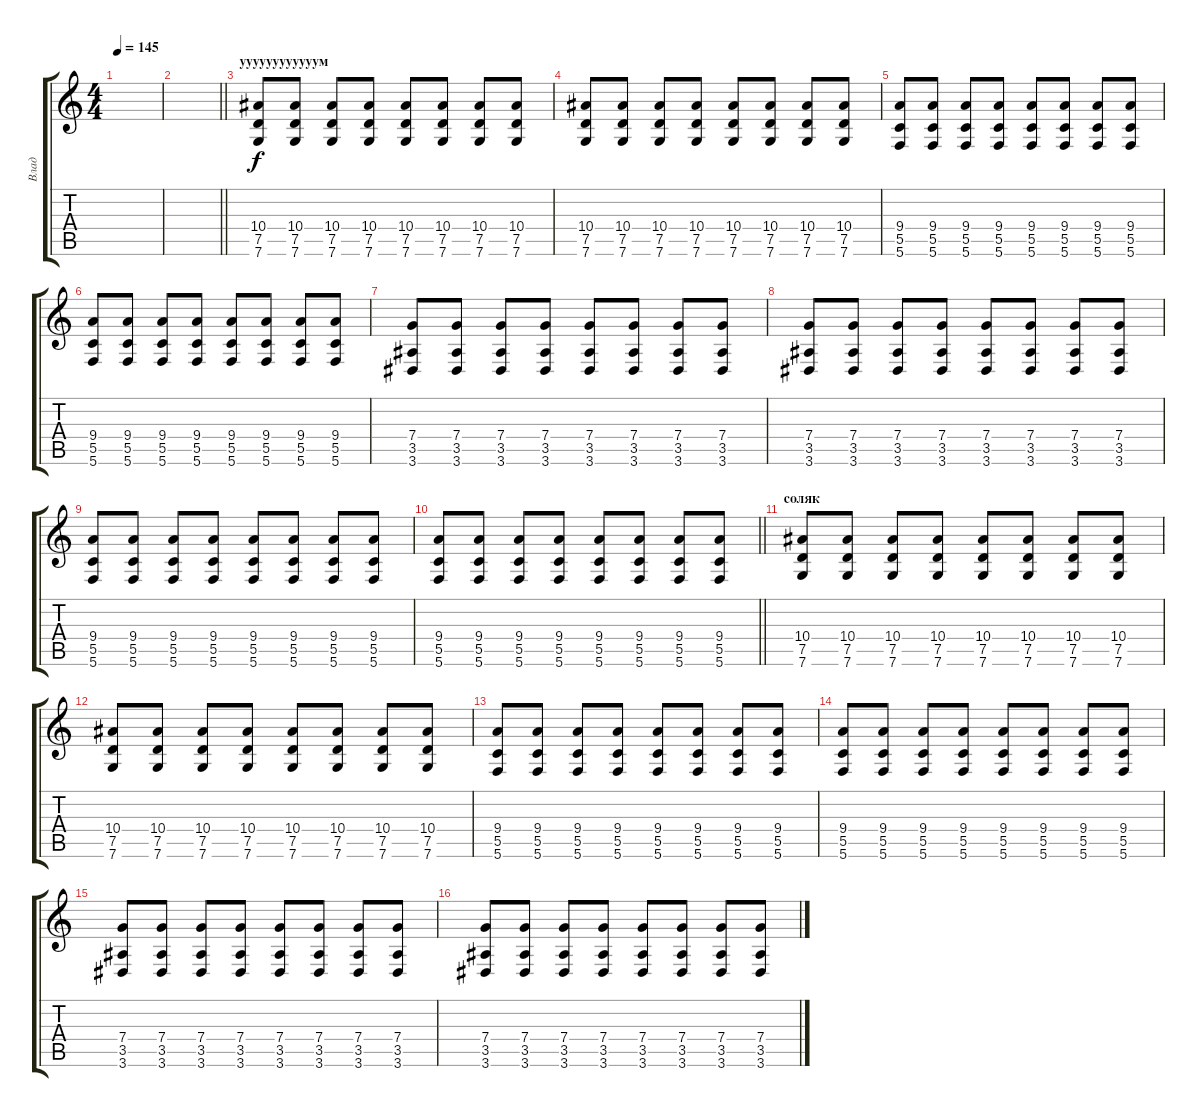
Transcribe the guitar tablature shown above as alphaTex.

\track ("Влад" "Влад") {instrument distortionguitar}
\staff {score tabs}
\tuning (D4 A3 F3 C3 G2 C2) {hide}
\ts (4 4)
\tempo 145
\clef g2
\ks c
|
\barLineRight lightlight
|
\section ("" "уууууууууууум")
(10.4 7.5 7.6).8 (10.4 7.5 7.6).8 (10.4 7.5 7.6).8 (10.4 7.5 7.6).8 (10.4 7.5 7.6).8 (10.4 7.5 7.6).8 (10.4 7.5 7.6).8 (10.4 7.5 7.6).8 |
(10.4 7.5 7.6).8 (10.4 7.5 7.6).8 (10.4 7.5 7.6).8 (10.4 7.5 7.6).8 (10.4 7.5 7.6).8 (10.4 7.5 7.6).8 (10.4 7.5 7.6).8 (10.4 7.5 7.6).8 |
(9.4 5.5 5.6).8 (9.4 5.5 5.6).8 (9.4 5.5 5.6).8 (9.4 5.5 5.6).8 (9.4 5.5 5.6).8 (9.4 5.5 5.6).8 (9.4 5.5 5.6).8 (9.4 5.5 5.6).8 |
(9.4 5.5 5.6).8 (9.4 5.5 5.6).8 (9.4 5.5 5.6).8 (9.4 5.5 5.6).8 (9.4 5.5 5.6).8 (9.4 5.5 5.6).8 (9.4 5.5 5.6).8 (9.4 5.5 5.6).8 |
(7.4 3.5 3.6).8 (7.4 3.5 3.6).8 (7.4 3.5 3.6).8 (7.4 3.5 3.6).8 (7.4 3.5 3.6).8 (7.4 3.5 3.6).8 (7.4 3.5 3.6).8 (7.4 3.5 3.6).8 |
(7.4 3.5 3.6).8 (7.4 3.5 3.6).8 (7.4 3.5 3.6).8 (7.4 3.5 3.6).8 (7.4 3.5 3.6).8 (7.4 3.5 3.6).8 (7.4 3.5 3.6).8 (7.4 3.5 3.6).8 |
(9.4 5.5 5.6).8 (9.4 5.5 5.6).8 (9.4 5.5 5.6).8 (9.4 5.5 5.6).8 (9.4 5.5 5.6).8 (9.4 5.5 5.6).8 (9.4 5.5 5.6).8 (9.4 5.5 5.6).8 |
\barLineRight lightlight
(9.4 5.5 5.6).8 (9.4 5.5 5.6).8 (9.4 5.5 5.6).8 (9.4 5.5 5.6).8 (9.4 5.5 5.6).8 (9.4 5.5 5.6).8 (9.4 5.5 5.6).8 (9.4 5.5 5.6).8 |
\section ("" "соляк")
(10.4 7.5 7.6).8 (10.4 7.5 7.6).8 (10.4 7.5 7.6).8 (10.4 7.5 7.6).8 (10.4 7.5 7.6).8 (10.4 7.5 7.6).8 (10.4 7.5 7.6).8 (10.4 7.5 7.6).8 |
(10.4 7.5 7.6).8 (10.4 7.5 7.6).8 (10.4 7.5 7.6).8 (10.4 7.5 7.6).8 (10.4 7.5 7.6).8 (10.4 7.5 7.6).8 (10.4 7.5 7.6).8 (10.4 7.5 7.6).8 |
(9.4 5.5 5.6).8 (9.4 5.5 5.6).8 (9.4 5.5 5.6).8 (9.4 5.5 5.6).8 (9.4 5.5 5.6).8 (9.4 5.5 5.6).8 (9.4 5.5 5.6).8 (9.4 5.5 5.6).8 |
(9.4 5.5 5.6).8 (9.4 5.5 5.6).8 (9.4 5.5 5.6).8 (9.4 5.5 5.6).8 (9.4 5.5 5.6).8 (9.4 5.5 5.6).8 (9.4 5.5 5.6).8 (9.4 5.5 5.6).8 |
(7.4 3.5 3.6).8 (7.4 3.5 3.6).8 (7.4 3.5 3.6).8 (7.4 3.5 3.6).8 (7.4 3.5 3.6).8 (7.4 3.5 3.6).8 (7.4 3.5 3.6).8 (7.4 3.5 3.6).8 |
(7.4 3.5 3.6).8 (7.4 3.5 3.6).8 (7.4 3.5 3.6).8 (7.4 3.5 3.6).8 (7.4 3.5 3.6).8 (7.4 3.5 3.6).8 (7.4 3.5 3.6).8 (7.4 3.5 3.6).8
